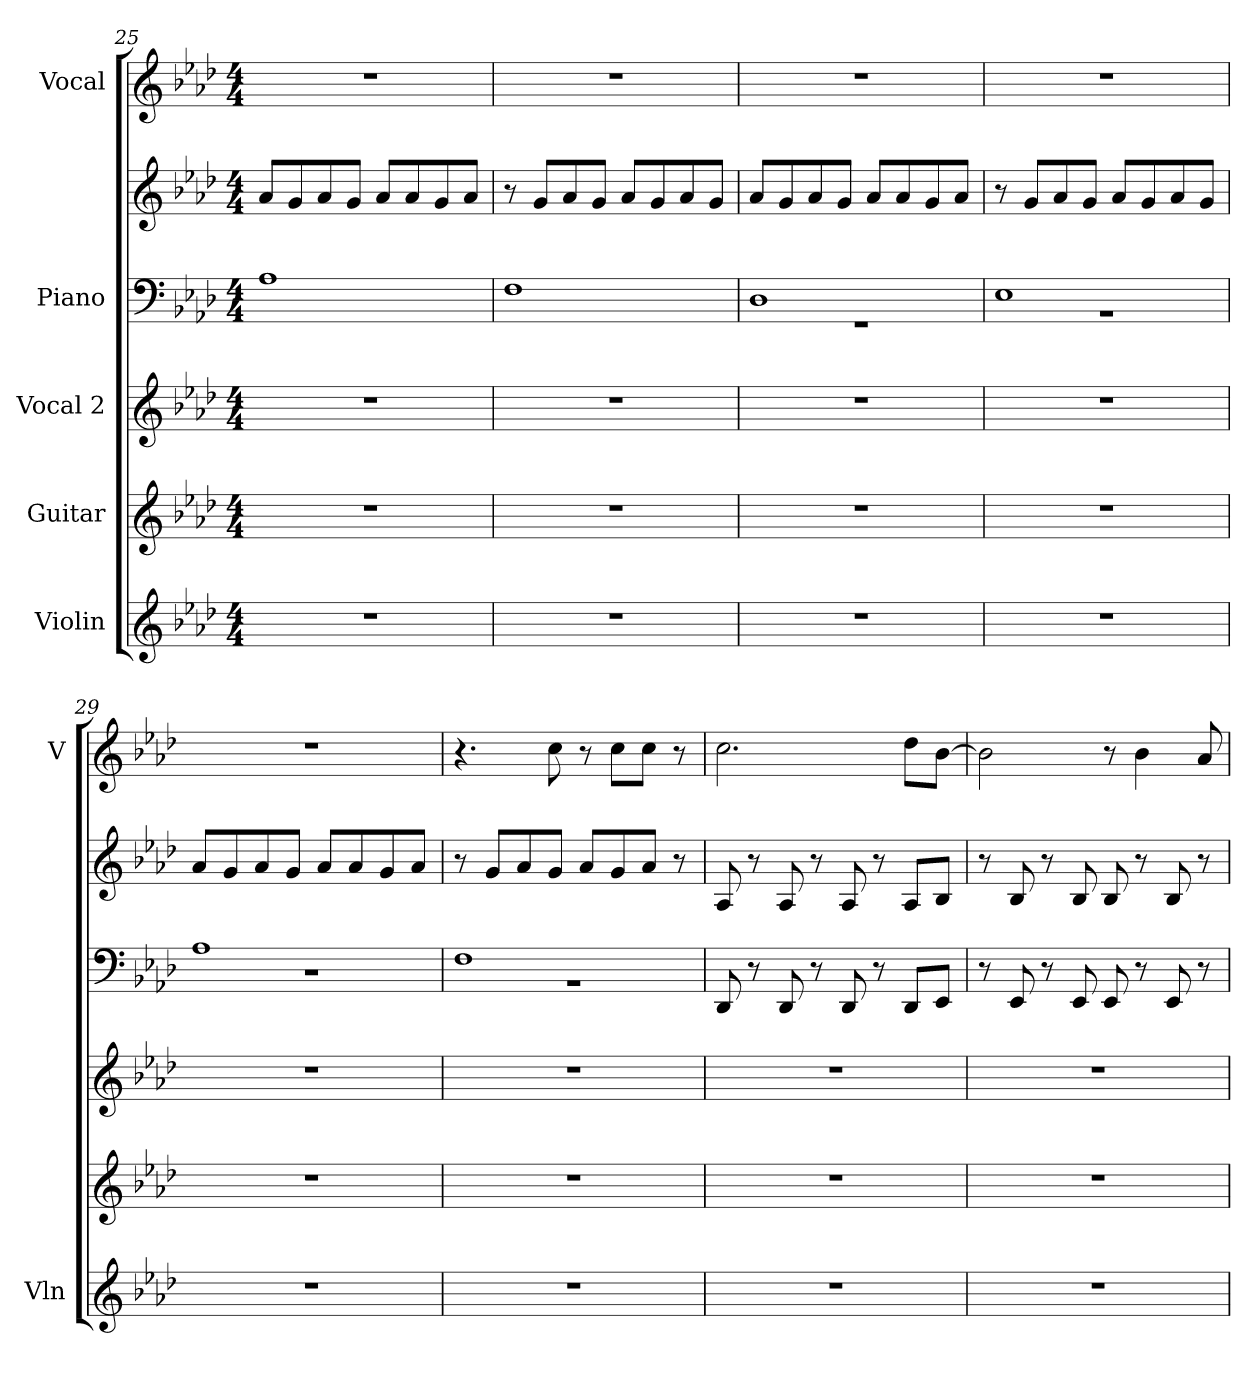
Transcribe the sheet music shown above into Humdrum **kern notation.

**kern	**kern	**kern	**kern	**kern	**kern
*part5	*part4	*part3	*part2	*part2	*part1
*staff6	*staff5	*staff4	*staff3	*staff2	*staff1
*I"Violin	*I"Guitar	*I"Vocal 2	*I"Piano	*	*I"Vocal
*I'Vln	*	*	*	*	*I'V
*clefG2	*clefG2	*clefG2	*clefF4	*clefG2	*clefG2
*k[b-e-a-d-]	*k[b-e-a-d-]	*k[b-e-a-d-]	*k[b-e-a-d-]	*k[b-e-a-d-]	*k[b-e-a-d-]
*M4/4	*M4/4	*M4/4	*M4/4	*M4/4	*M4/4
=25	=25	=25	=25	=25	=25
1r	1r	1r	1A-	8a-/L	1r
.	.	.	.	8g/	.
.	.	.	.	8a-/	.
.	.	.	.	8g/J	.
.	.	.	.	8a-/L	.
.	.	.	.	8a-/	.
.	.	.	.	8g/	.
.	.	.	.	8a-/J	.
=26	=26	=26	=26	=26	=26
1r	1r	1r	1F	8r	1r
.	.	.	.	8g/L	.
.	.	.	.	8a-/	.
.	.	.	.	8g/J	.
.	.	.	.	8a-/L	.
.	.	.	.	8g/	.
.	.	.	.	8a-/	.
.	.	.	.	8g/J	.
=27	=27	=27	=27	=27	=27
*	*	*	*^	*	*
1r	1r	1r	1D-	1r	8a-/L	1r
.	.	.	.	.	8g/	.
.	.	.	.	.	8a-/	.
.	.	.	.	.	8g/J	.
.	.	.	.	.	8a-/L	.
.	.	.	.	.	8a-/	.
.	.	.	.	.	8g/	.
.	.	.	.	.	8a-/J	.
!!LO:LB:g=z
=28	=28	=28	=28	=28	=28	=28
1r	1r	1r	1E-	1r	8r	1r
.	.	.	.	.	8g/L	.
.	.	.	.	.	8a-/	.
.	.	.	.	.	8g/J	.
.	.	.	.	.	8a-/L	.
.	.	.	.	.	8g/	.
.	.	.	.	.	8a-/	.
.	.	.	.	.	8g/J	.
=29	=29	=29	=29	=29	=29	=29
1r	1r	1r	1A-	1r	8a-/L	1r
.	.	.	.	.	8g/	.
.	.	.	.	.	8a-/	.
.	.	.	.	.	8g/J	.
.	.	.	.	.	8a-/L	.
.	.	.	.	.	8a-/	.
.	.	.	.	.	8g/	.
.	.	.	.	.	8a-/J	.
=30	=30	=30	=30	=30	=30	=30
1r	1r	1r	1F	1r	8r	4.r
.	.	.	.	.	8g/L	.
.	.	.	.	.	8a-/	.
.	.	.	.	.	8g/J	8cc\
.	.	.	.	.	8a-/L	8r
.	.	.	.	.	8g/	8cc\L
.	.	.	.	.	8a-/J	8cc\J
.	.	.	.	.	8r	8r
*	*	*	*v	*v	*	*
=31	=31	=31	=31	=31	=31
1r	1r	1r	8DD-/	8A-/	2.cc\
.	.	.	8r	8r	.
.	.	.	8DD-/	8A-/	.
.	.	.	8r	8r	.
.	.	.	8DD-/	8A-/	.
.	.	.	8r	8r	.
.	.	.	8DD-/L	8A-/L	8dd-\L
.	.	.	8EE-/J	8B-/J	[8b-\J
=32	=32	=32	=32	=32	=32
1r	1r	1r	8r	8r	2b-\]
.	.	.	8EE-/	8B-/	.
.	.	.	8r	8r	.
.	.	.	8EE-/	8B-/	.
.	.	.	8EE-/	8B-/	8r
.	.	.	8r	8r	4b-\
.	.	.	8EE-/	8B-/	.
.	.	.	8r	8r	8a-/
=	=	=	=	=	=
*-	*-	*-	*-	*-	*-
